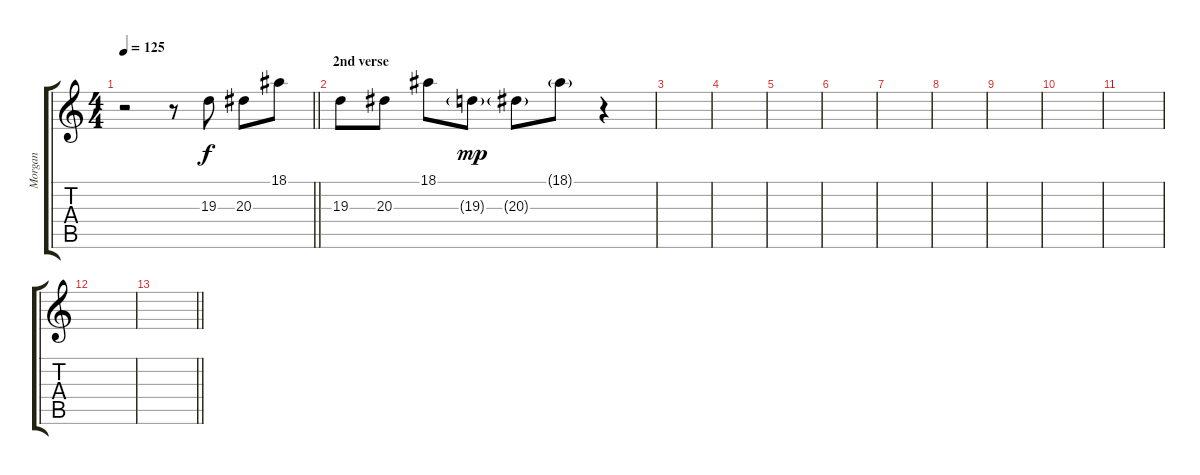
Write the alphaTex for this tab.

\track ("Morgan" "Morgan") {instrument electricgrandpiano}
\staff {score tabs}
\tuning (E4 B3 G3 D3 A2 E2) {hide}
\ts (4 4)
\tempo 125
\clef g2
\barLineRight lightlight
\ks c
r.2{dy mp} r.8 19.3.8{dy f} 20.3.8 18.1.8 |
\section ("" "2nd verse")
19.3.8 20.3.8 18.1.8 19.3{g}.8{dy mp} 20.3{g}.8 18.1{g}.8 r.4 |
|
|
|
|
|
|
|
|
|
|
\barLineRight lightlight
